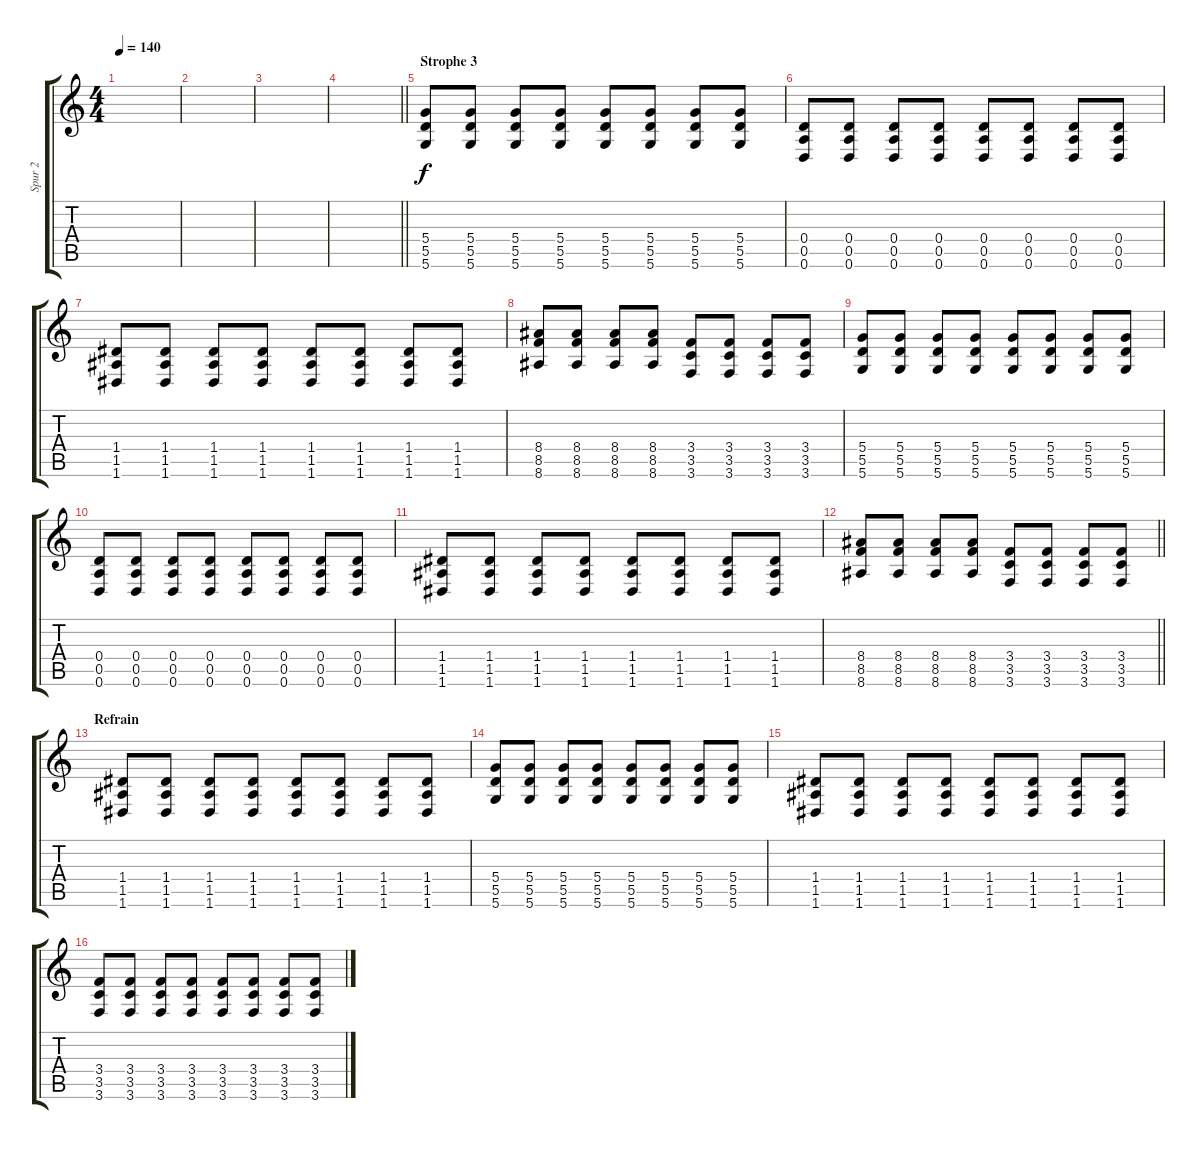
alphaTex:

\track ("Spur 2" "Spur 2") {instrument distortionguitar}
\staff {score tabs}
\tuning (D4 B3 G3 D3 A2 D2) {hide}
\ts (4 4)
\tempo 140
\clef g2
\ks c
|
|
|
\barLineRight lightlight
|
\section ("" "Strophe 3")
(5.4 5.5 5.6).8 (5.4 5.5 5.6).8 (5.4 5.5 5.6).8 (5.4 5.5 5.6).8 (5.4 5.5 5.6).8 (5.4 5.5 5.6).8 (5.4 5.5 5.6).8 (5.4 5.5 5.6).8 |
(0.4 0.5 0.6).8 (0.4 0.5 0.6).8 (0.4 0.5 0.6).8 (0.4 0.5 0.6).8 (0.4 0.5 0.6).8 (0.4 0.5 0.6).8 (0.4 0.5 0.6).8 (0.4 0.5 0.6).8 |
(1.4 1.5 1.6).8 (1.4 1.5 1.6).8 (1.4 1.5 1.6).8 (1.4 1.5 1.6).8 (1.4 1.5 1.6).8 (1.4 1.5 1.6).8 (1.4 1.5 1.6).8 (1.4 1.5 1.6).8 |
(8.4 8.5 8.6).8 (8.4 8.5 8.6).8 (8.4 8.5 8.6).8 (8.4 8.5 8.6).8 (3.4 3.5 3.6).8 (3.4 3.5 3.6).8 (3.4 3.5 3.6).8 (3.4 3.5 3.6).8 |
(5.4 5.5 5.6).8 (5.4 5.5 5.6).8 (5.4 5.5 5.6).8 (5.4 5.5 5.6).8 (5.4 5.5 5.6).8 (5.4 5.5 5.6).8 (5.4 5.5 5.6).8 (5.4 5.5 5.6).8 |
(0.4 0.5 0.6).8 (0.4 0.5 0.6).8 (0.4 0.5 0.6).8 (0.4 0.5 0.6).8 (0.4 0.5 0.6).8 (0.4 0.5 0.6).8 (0.4 0.5 0.6).8 (0.4 0.5 0.6).8 |
(1.4 1.5 1.6).8 (1.4 1.5 1.6).8 (1.4 1.5 1.6).8 (1.4 1.5 1.6).8 (1.4 1.5 1.6).8 (1.4 1.5 1.6).8 (1.4 1.5 1.6).8 (1.4 1.5 1.6).8 |
\barLineRight lightlight
(8.4 8.5 8.6).8 (8.4 8.5 8.6).8 (8.4 8.5 8.6).8 (8.4 8.5 8.6).8 (3.4 3.5 3.6).8 (3.4 3.5 3.6).8 (3.4 3.5 3.6).8 (3.4 3.5 3.6).8 |
\section ("" "Refrain")
(1.4 1.5 1.6).8 (1.4 1.5 1.6).8 (1.4 1.5 1.6).8 (1.4 1.5 1.6).8 (1.4 1.5 1.6).8 (1.4 1.5 1.6).8 (1.4 1.5 1.6).8 (1.4 1.5 1.6).8 |
(5.4 5.5 5.6).8 (5.4 5.5 5.6).8 (5.4 5.5 5.6).8 (5.4 5.5 5.6).8 (5.4 5.5 5.6).8 (5.4 5.5 5.6).8 (5.4 5.5 5.6).8 (5.4 5.5 5.6).8 |
(1.4 1.5 1.6).8 (1.4 1.5 1.6).8 (1.4 1.5 1.6).8 (1.4 1.5 1.6).8 (1.4 1.5 1.6).8 (1.4 1.5 1.6).8 (1.4 1.5 1.6).8 (1.4 1.5 1.6).8 |
(3.4 3.5 3.6).8 (3.4 3.5 3.6).8 (3.4 3.5 3.6).8 (3.4 3.5 3.6).8 (3.4 3.5 3.6).8 (3.4 3.5 3.6).8 (3.4 3.5 3.6).8 (3.4 3.5 3.6).8
